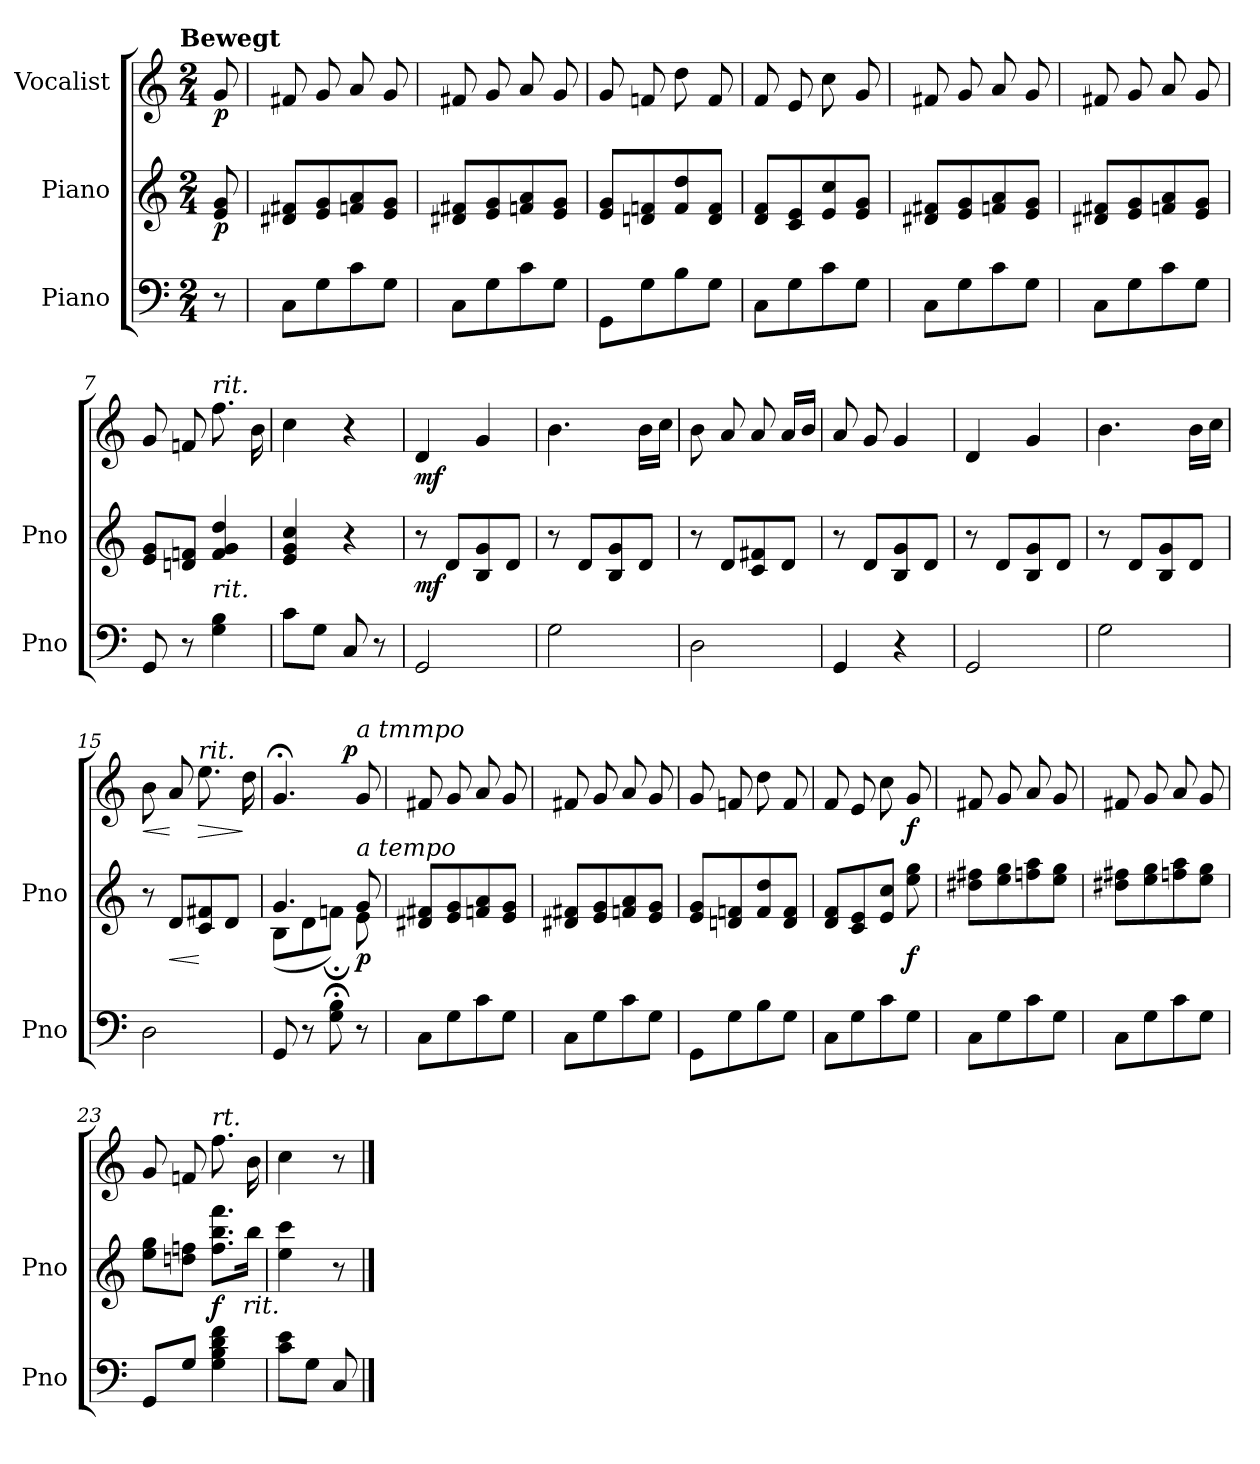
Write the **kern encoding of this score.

**kern	**kern	**dynam	**kern	**dynam
*part3	*part2	*part2	*part1	*part1
*staff3	*staff2	*staff2	*staff1	*staff1
*I"Piano	*I"Piano	*	*I"Vocalist	*
*I'Pno	*I'Pno	*	*	*
*clefF4	*clefG2	*	*clefG2	*
*k[]	*k[]	*	*k[]	*
*C:	*C:	*	*C:	*
!!LO:TX:omd:t=Bewegt
*M2/4	*M2/4	*	*M2/4	*
*MM120	*MM120	*	*MM120	*
=	=	=	=	=
8r	8e 8g	p	8g	p
=1	=1	=1	=1	=1
8CL	8d#X 8f#XL	.	8f#X	.
8G	8e 8g	.	8g	.
8c	8fn 8a	.	8a	.
8GJ	8e 8gJ	.	8g	.
=2	=2	=2	=2	=2
8CL	8d#X 8f#XL	.	8f#X	.
8G	8e 8g	.	8g	.
8c	8fn 8a	.	8a	.
8GJ	8e 8gJ	.	8g	.
=3	=3	=3	=3	=3
8GGL	8e 8gL	.	8g	.
8G	8dn 8fn	.	8fn	.
8B	8f 8dd	.	8dd	.
8GJ	8d 8fJ	.	8f	.
=4	=4	=4	=4	=4
8CL	8d 8fL	.	8f	.
8G	8c 8e	.	8e	.
8c	8e 8cc	.	8cc	.
8GJ	8e 8gJ	.	8g	.
=5	=5	=5	=5	=5
8CL	8d#X 8f#XL	.	8f#X	.
8G	8e 8g	.	8g	.
8c	8fn 8a	.	8a	.
8GJ	8e 8gJ	.	8g	.
=6	=6	=6	=6	=6
8CL	8d#X 8f#XL	.	8f#X	.
8G	8e 8g	.	8g	.
8c	8fn 8a	.	8a	.
8GJ	8e 8gJ	.	8g	.
=7	=7	=7	=7	=7
8GG	8e 8gL	.	8g	.
8r	8dn 8fnJ	.	8fn	.
!	!	!	!LO:TX:a:i:t=rit.	!
!	!LO:TX:c:i:t=rit.	!	!	!
4G 4B	4f 4g 4dd	.	8.ff	.
.	.	.	16b	.
=8	=8	=8	=8	=8
8cL	4e 4g 4cc	.	4cc	.
8GJ	.	.	.	.
8C	4r	.	4r	.
8r	.	.	.	.
=9	=9	=9	=9	=9
2GG	8r	mf	4d	mf
.	8dL	.	.	.
.	8B 8g	.	4g	.
.	8dJ	.	.	.
=10	=10	=10	=10	=10
2G	8r	.	4.b	.
.	8dL	.	.	.
.	8B 8g	.	.	.
.	8dJ	.	16bLL	.
.	.	.	16ccJJ	.
=11	=11	=11	=11	=11
2D	8r	.	8b	.
.	8dL	.	8a	.
.	8c 8f#X	.	8a	.
.	8dJ	.	16aLL	.
.	.	.	16bJJ	.
=12	=12	=12	=12	=12
4GG	8r	.	8a	.
.	8dL	.	8g	.
4r	8B 8g	.	4g	.
.	8dJ	.	.	.
=13	=13	=13	=13	=13
2GG	8r	.	4d	.
.	8dL	.	.	.
.	8B 8g	.	4g	.
.	8dJ	.	.	.
=14	=14	=14	=14	=14
2G	8r	.	4.b	.
.	8dL	.	.	.
.	8B 8g	.	.	.
.	8dJ	.	16bLL	.
.	.	.	16ccJJ	.
=15	=15	=15	=15	=15
!	!	!	!	!LO:HP:b
2D	8r	.	8b	<
.	8dL	<	8a	[
!	!	!	!LO:TX:a:i:t=rit.	!
!	!	!	!	!LO:HP:b
.	8c 8f#X	[	8.ee	>
.	8dJ	.	.	.
.	.	.	16dd	]
=16	=16	=16	=16	=16
*	*^	*	*	*
8GG	4.g	(8BL	.	4.g;<	.
8r	.	8d	.	.	.
8G;< 8B;<	.	8fn;<J)	.	.	.
!	!	!	!	!LO:TX:a:i:t=a tmmpo	!
!	!LO:TX:a:i:t=a tempo	!	!	!	!
!	!	!	!	!	!LO:DY:a:rj
8r	8g	8e	p	8g	p
*	*v	*v	*	*	*
=17	=17	=17	=17	=17
8CL	8d#X 8f#XL	.	8f#X	.
8G	8e 8g	.	8g	.
8c	8fn 8a	.	8a	.
8GJ	8e 8gJ	.	8g	.
=18	=18	=18	=18	=18
8CL	8d#X 8f#XL	.	8f#X	.
8G	8e 8g	.	8g	.
8c	8fn 8a	.	8a	.
8GJ	8e 8gJ	.	8g	.
=19	=19	=19	=19	=19
8GGL	8e 8gL	.	8g	.
8G	8dn 8fn	.	8fn	.
8B	8f 8dd	.	8dd	.
8GJ	8d 8fJ	.	8f	.
=20	=20	=20	=20	=20
8CL	8d 8fL	.	8f	.
8G	8c 8e	.	8e	.
8c	8e 8ccJ	.	8cc	.
8GJ	8ee 8gg	f	8g	f
=21	=21	=21	=21	=21
8CL	8dd#X 8ff#XL	.	8f#X	.
8G	8ee 8gg	.	8g	.
8c	8ffn 8aa	.	8a	.
8GJ	8ee 8ggJ	.	8g	.
=22	=22	=22	=22	=22
8CL	8dd#X 8ff#XL	.	8f#X	.
8G	8ee 8gg	.	8g	.
8c	8ffn 8aa	.	8a	.
8GJ	8ee 8ggJ	.	8g	.
=23	=23	=23	=23	=23
8GGL	8ee 8ggL	.	8g	.
8GJ	8ddn 8ffnJ	.	8fn	.
!	!	!	!LO:TX:a:i:t=rt.	!
!	!	!LO:DY:t=%s rit.	!	!
4G 4B 4d 4f	8.ff 8.bb 8.fffL	f	8.ff	.
.	16bbJk	.	16b	.
=24	=24	=24	=24	=24
8c 8eL	4ee 4ccc	.	4cc	.
8GJ	.	.	.	.
8C	8r	.	8r	.
==	==	==	==	==
*-	*-	*-	*-	*-
